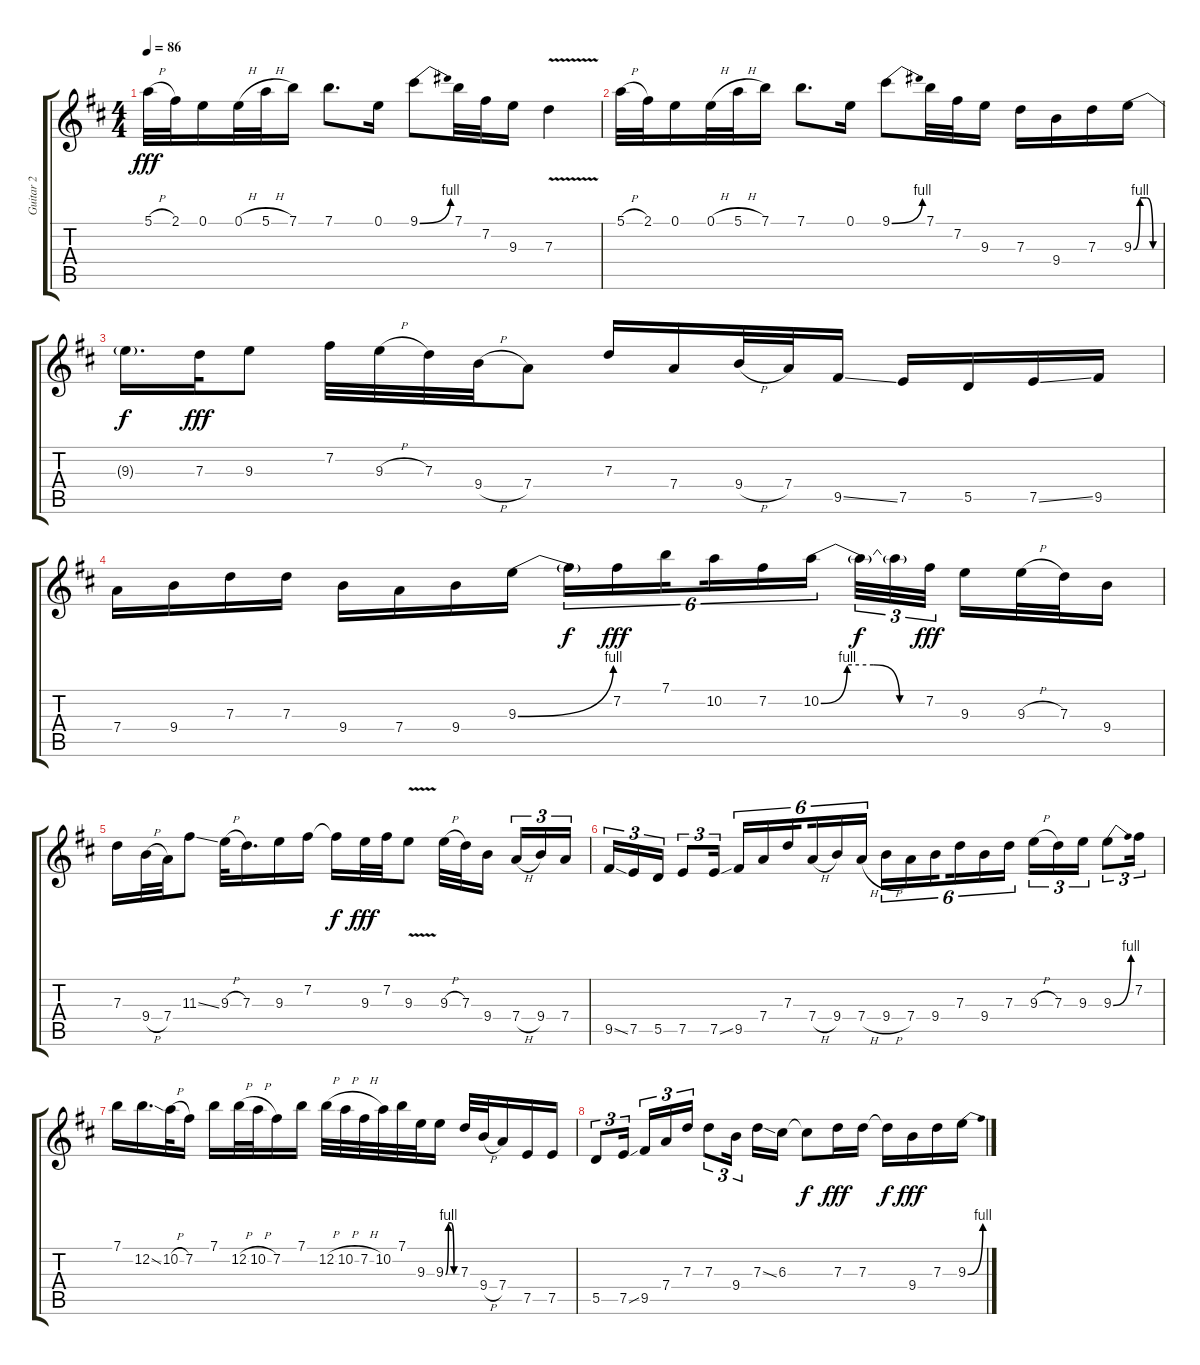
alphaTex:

\track ("Guitar 2" "Guitar 2") {instrument overdrivenguitar}
\staff {score tabs}
\tuning (E4 B3 G3 D3 A2 E2) {hide}
\ts (4 4)
\tempo 86
\clef g2
\ks d
5.1{h}.32{dy fff} 2.1.32 0.1.16 0.1{h}.32 5.1{h}.32 7.1.16 7.1.8{d} 0.1.16 9.1{be (bend 0 0 60 4)}.8 7.1.32 7.2.32 9.3.16 7.3{v}.4 |
5.1{h}.32 2.1.32 0.1.16 0.1{h}.32 5.1{h}.32 7.1.16 7.1.8{d} 0.1.16 9.1{be (bend 0 0 60 4)}.8 7.1.32 7.2.32 9.3.16 7.3.16 9.4.16 7.3.16 9.3{be (custom 0 0 15 4 30 4 45 0 60 0)}.16 |
9.3{t}.16{d dy f} 7.3.32{dy fff} 9.3.8 7.2.32 9.3{h}.32 7.3.32 9.4{h}.32 7.4.8 7.3.16 7.4.16 9.4{h}.32 7.4.32 9.5{ss}.16 7.5.16 5.5.16 7.5{ss}.16 9.5.16 |
7.4.16 9.4.16 7.3.16 7.3.16 9.4.16 7.4.16 9.4.16 9.3{be (bend 0 0 60 4)}.16 9.3{t}.16{tu (6 4) dy f} 7.2.16{tu (6 4) dy fff} 7.1.16{tu (6 4) beam splitsecondary} 10.2.16{tu (6 4)} 7.2.16{tu (6 4)} 10.2{be (custom 0 0 15 4 30 4 45 0 60 0)}.16{tu (6 4)} 10.2{t}.32{tu (3 2) dy f} 10.2{t}.32{tu (3 2)} 7.2.32{tu (3 2) dy fff beam splitsecondary} 9.3.16 9.3{h}.32 7.3.32 9.4.16 |
7.3.16 9.4{h}.32 7.4.32 11.3{ss}.8 9.3{h}.32 7.3.16{d} 9.3.16 7.2.16 7.2{t}.16{dy f} 9.3.32{dy fff} 7.2.32 9.3{v}.8 9.3{h}.32 7.3.32 9.4.16{beam splitsecondary} 7.4{h}.16{tu (3 2)} 9.4.16{tu (3 2)} 7.4.16{tu (3 2)} |
9.5{ss}.16{tu (3 2)} 7.5.16{tu (3 2)} 5.5.16{tu (3 2)} 7.5.8{tu (3 2)} 7.5{ss}.16{tu (3 2)} 9.5.16{tu (6 4)} 7.4.16{tu (6 4)} 7.3.16{tu (6 4) beam splitsecondary} 7.4{h}.16{tu (6 4)} 9.4.16{tu (6 4)} 7.4{h}.16{tu (6 4)} 9.4{h}.16{tu (6 4)} 7.4.16{tu (6 4)} 9.4.16{tu (6 4) beam splitsecondary} 7.3.16{tu (6 4)} 9.4.16{tu (6 4)} 7.3.16{tu (6 4)} 9.3{h}.16{tu (3 2)} 7.3.16{tu (3 2)} 9.3.16{tu (3 2)} 9.3{be (bend 0 0 60 4)}.8{tu (3 2)} 7.2.16{tu (3 2)} |
7.1.16 12.2{ss}.16{d} 10.2{h}.32 7.2.16 7.1.16 12.2{h}.32 10.2{h}.32 7.2.16 7.1.16 12.2{h}.32 10.2{h}.32 7.2{h}.32 10.2.32 7.1.32 9.3.32 9.3{be (custom 0 0 15 4 30 4 45 0 60 0)}.16 7.3.32 9.4{h}.32 7.4.16 7.5.16 7.5.16 |
5.5.8{tu (3 2)} 7.5{ss}.16{tu (3 2) beam splitsecondary} 9.5.16{tu (3 2)} 7.4.16{tu (3 2)} 7.3.16{tu (3 2)} 7.3.8{tu (3 2)} 9.4.16{tu (3 2) beam splitsecondary} 7.3{ss}.16 6.3.16 6.3{t}.8{dy f} 7.3.16{dy fff} 7.3.16 7.3{t}.16{dy f} 9.4.16{dy fff} 7.3.16 9.3{be (bend 0 0 60 4)}.16
